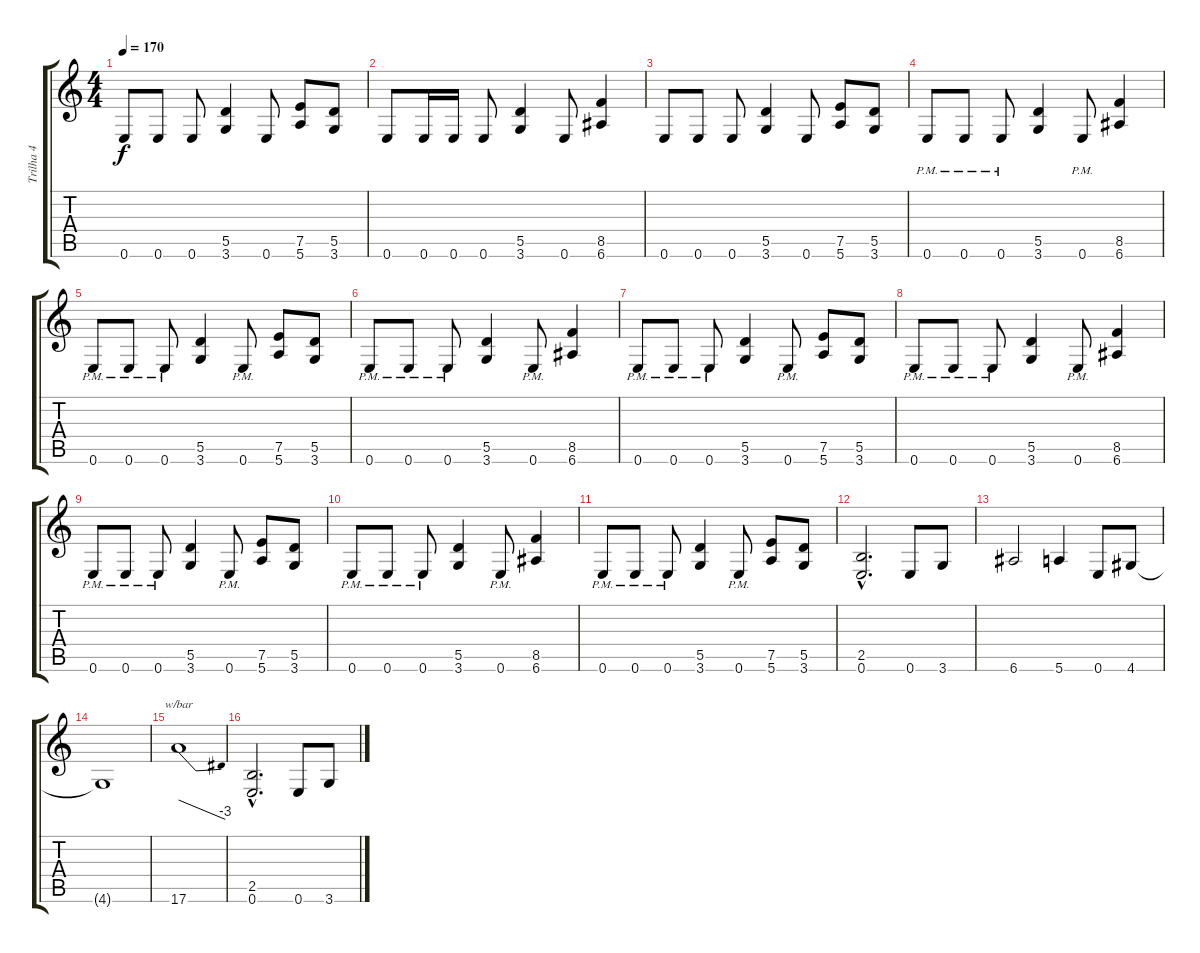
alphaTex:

\track ("Trilha 4" "Trilha 4") {instrument distortionguitar}
\staff {score tabs}
\tuning (E4 B3 G3 D3 A2 E2) {hide}
\ts (4 4)
\tempo 170
\clef g2
\ks c
0.6.8{dy f} 0.6.8 0.6.8 (5.5 3.6).4 0.6.8 (7.5 5.6).8 (5.5 3.6).8 |
0.6.8 0.6.16 0.6.16 0.6.8 (5.5 3.6).4 0.6.8 (8.5 6.6).4 |
0.6.8 0.6.8 0.6.8 (5.5 3.6).4 0.6.8 (7.5 5.6).8 (5.5 3.6).8 |
0.6{pm}.8 0.6{pm}.8 0.6{pm}.8 (5.5 3.6).4 0.6{pm}.8 (8.5 6.6).4 |
0.6{pm}.8 0.6{pm}.8 0.6{pm}.8 (5.5 3.6).4 0.6{pm}.8 (7.5 5.6).8 (5.5 3.6).8 |
0.6{pm}.8 0.6{pm}.8 0.6{pm}.8 (5.5 3.6).4 0.6{pm}.8 (8.5 6.6).4 |
0.6{pm}.8 0.6{pm}.8 0.6{pm}.8 (5.5 3.6).4 0.6{pm}.8 (7.5 5.6).8 (5.5 3.6).8 |
0.6{pm}.8 0.6{pm}.8 0.6{pm}.8 (5.5 3.6).4 0.6{pm}.8 (8.5 6.6).4 |
0.6{pm}.8 0.6{pm}.8 0.6{pm}.8 (5.5 3.6).4 0.6{pm}.8 (7.5 5.6).8 (5.5 3.6).8 |
0.6{pm}.8 0.6{pm}.8 0.6{pm}.8 (5.5 3.6).4 0.6{pm}.8 (8.5 6.6).4 |
0.6{pm}.8 0.6{pm}.8 0.6{pm}.8 (5.5 3.6).4 0.6{pm}.8 (7.5 5.6).8 (5.5 3.6).8 |
(2.5{hac} 0.6{hac}).2{d} 0.6.8 3.6.8 |
6.6.2 5.6.4 0.6.8 4.6.8 |
4.6{t}.1 |
17.6.1{tbe (dive default 0 0 60 -12)} |
(2.5{hac} 0.6{hac}).2{d} 0.6.8 3.6.8
